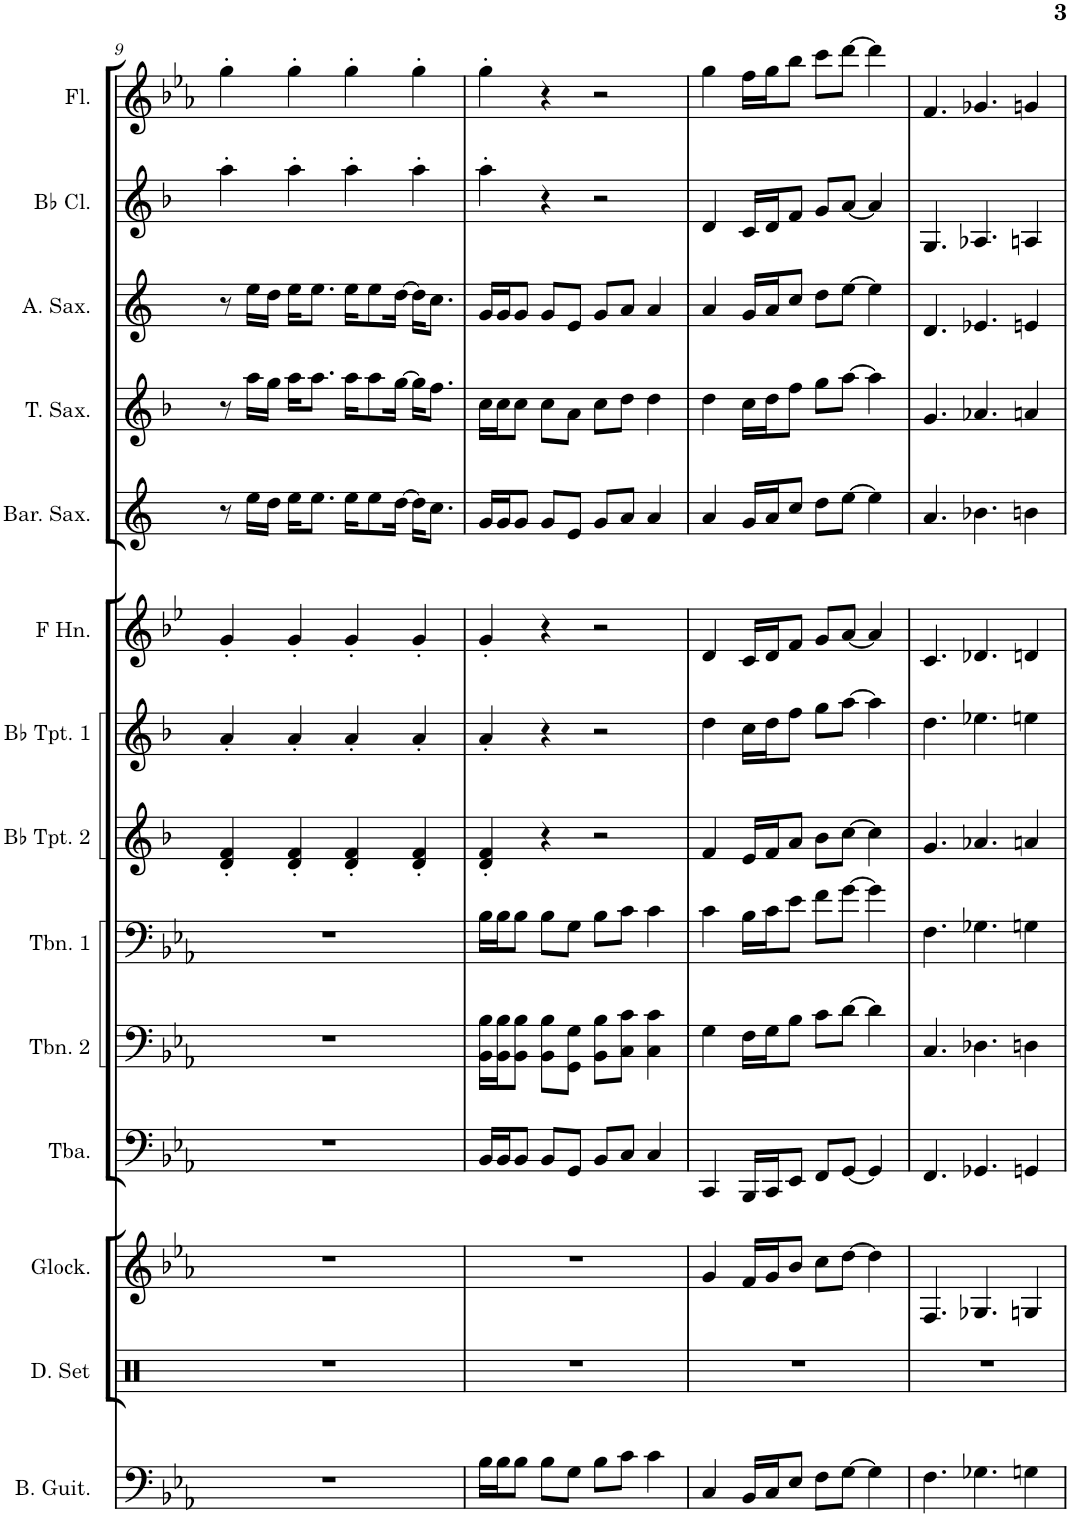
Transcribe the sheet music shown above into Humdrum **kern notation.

**kern	**kern	**kern	**kern	**kern	**kern	**kern	**kern	**kern	**kern	**kern	**kern	**kern	**kern
*part14	*part13	*part12	*part11	*part10	*part9	*part8	*part7	*part6	*part5	*part4	*part3	*part2	*part1
*staff14	*staff13	*staff12	*staff11	*staff10	*staff9	*staff8	*staff7	*staff6	*staff5	*staff4	*staff3	*staff2	*staff1
*I"Bass Guitar	*I"Drumset	*I"Glockenspiel	*I"Tuba	*I"Trombone 2	*I"Trombone 1	*I"Bb Trumpet 2	*I"Bb Trumpet 1	*I"Horn in F	*I"Baritone Saxophone	*I"Tenor Saxophone	*I"Alto Saxophone	*I"Bb Clarinet	*I"Flute
*I'B. Guit.	*I'D. Set	*I'Glock.	*I'Tba.	*I'Tbn. 2	*I'Tbn. 1	*I'Bb Tpt. 2	*I'Bb Tpt. 1	*	*I'Bar. Sax.	*I'T. Sax.	*I'A. Sax.	*I'Bb Cl.	*I'Fl.
!!LO:PB:g=z
*clefF4	*clefX	*clefG2	*clefF4	*clefF4	*clefF4	*clefG2	*clefG2	*clefG2	*clefG2	*clefG2	*clefG2	*clefG2	*clefG2
*Trd7c12	*	*Trd-14c-24	*	*	*	*Trd1c2	*Trd1c2	*Trd4c7	*Trd12c21	*Trd8c14	*Trd5c9	*Trd1c2	*
*k[b-e-a-]	*k[]	*k[b-e-a-]	*k[b-e-a-]	*k[b-e-a-]	*k[b-e-a-]	*k[b-]	*k[b-]	*k[b-e-]	*k[]	*k[b-]	*k[]	*k[b-]	*k[b-e-a-]
*M4/4	*M4/4	*M4/4	*M4/4	*M4/4	*M4/4	*M4/4	*M4/4	*M4/4	*M4/4	*M4/4	*M4/4	*M4/4	*M4/4
=9	=9	=9	=9	=9	=9	=9	=9	=9	=9	=9	=9	=9	=9
1r	1r	1r	1r	1r	1r	4d/' 4f/'	4a'/	4g'/	8r	8r	8r	4aa'\	4gg'\
.	.	.	.	.	.	.	.	.	16ee\LL	16aa\LL	16ee\LL	.	.
.	.	.	.	.	.	.	.	.	16dd\JJ	16gg\JJ	16dd\JJ	.	.
.	.	.	.	.	.	4d/' 4f/'	4a'/	4g'/	16ee\KL	16aa\KL	16ee\KL	4aa'\	4gg'\
.	.	.	.	.	.	.	.	.	8.ee\J	8.aa\J	8.ee\J	.	.
.	.	.	.	.	.	4d/' 4f/'	4a'/	4g'/	16ee\KL	16aa\KL	16ee\KL	4aa'\	4gg'\
.	.	.	.	.	.	.	.	.	8ee\	8aa\	8ee\	.	.
.	.	.	.	.	.	.	.	.	[16dd\Jk	[16gg\Jk	[16dd\Jk	.	.
.	.	.	.	.	.	4d/' 4f/'	4a'/	4g'/	16dd\KL]	16gg\KL]	16dd\KL]	4aa'\	4gg'\
.	.	.	.	.	.	.	.	.	8.cc\J	8.ff\J	8.cc\J	.	.
=10	=10	=10	=10	=10	=10	=10	=10	=10	=10	=10	=10	=10	=10
16B-\LL	1r	1r	16BB-/LL	16BB-\ 16B-\LL	16B-\LL	4d/' 4f/'	4a'/	4g'/	16g/LL	16cc\LL	16g/LL	4aa'\	4gg'\
16B-\J	.	.	16BB-/J	16BB-\ 16B-\J	16B-\J	.	.	.	16g/J	16cc\J	16g/J	.	.
8B-\J	.	.	8BB-/J	8BB-\ 8B-\J	8B-\J	.	.	.	8g/J	8cc\J	8g/J	.	.
8B-\L	.	.	8BB-/L	8BB-\ 8B-\L	8B-\L	4r	4r	4r	8g/L	8cc\L	8g/L	4r	4r
8G\J	.	.	8GG/J	8GG\ 8G\J	8G\J	.	.	.	8e/J	8a\J	8e/J	.	.
8B-\L	.	.	8BB-/L	8BB-\ 8B-\L	8B-\L	2r	2r	2r	8g/L	8cc\L	8g/L	2r	2r
8c\J	.	.	8C/J	8C\ 8c\J	8c\J	.	.	.	8a/J	8dd\J	8a/J	.	.
4c\	.	.	4C/	4C\ 4c\	4c\	.	.	.	4a/	4dd\	4a/	.	.
=11	=11	=11	=11	=11	=11	=11	=11	=11	=11	=11	=11	=11	=11
4C/	1r	4g/	4CC/	4G\	4c\	4f/	4dd\	4d/	4a/	4dd\	4a/	4d/	4gg\
16BB-/LL	.	16f/LL	16BBB-/LL	16F\LL	16B-\LL	16e/LL	16cc\LL	16c/LL	16g/LL	16cc\LL	16g/LL	16c/LL	16ff\LL
16C/J	.	16g/J	16CC/J	16G\J	16c\J	16f/J	16dd\J	16d/J	16a/J	16dd\J	16a/J	16d/J	16gg\J
8E-/J	.	8b-/J	8EE-/J	8B-\J	8e-\J	8a/J	8ff\J	8f/J	8cc/J	8ff\J	8cc/J	8f/J	8bb-\J
8F\L	.	8cc\L	8FF/L	8c\L	8f\L	8b-\L	8gg\L	8g/L	8dd\L	8gg\L	8dd\L	8g/L	8ccc\L
[8G\J	.	[8dd\J	[8GG/J	[8d\J	[8g\J	[8cc\J	[8aa\J	[8a/J	[8ee\J	[8aa\J	[8ee\J	[8a/J	[8ddd\J
4G\]	.	4dd\]	4GG/]	4d\]	4g\]	4cc\]	4aa\]	4a/]	4ee\]	4aa\]	4ee\]	4a/]	4ddd\]
=12	=12	=12	=12	=12	=12	=12	=12	=12	=12	=12	=12	=12	=12
4.F\	1r	4.F/	4.FF/	4.C/	4.F\	4.g/	4.dd\	4.c/	4.a/	4.g/	4.d/	4.G/	4.f/
4.G-X\	.	4.G-X/	4.GG-X/	4.D-X\	4.G-X\	4.a-X/	4.ee-X\	4.d-X/	4.b-X\	4.a-X/	4.e-X/	4.A-X/	4.g-X/
4Gn\	.	4Gn/	4GGn/	4Dn\	4Gn\	4an/	4een\	4dn/	4bn\	4an/	4en/	4An/	4gn/
=	=	=	=	=	=	=	=	=	=	=	=	=	=
*-	*-	*-	*-	*-	*-	*-	*-	*-	*-	*-	*-	*-	*-
